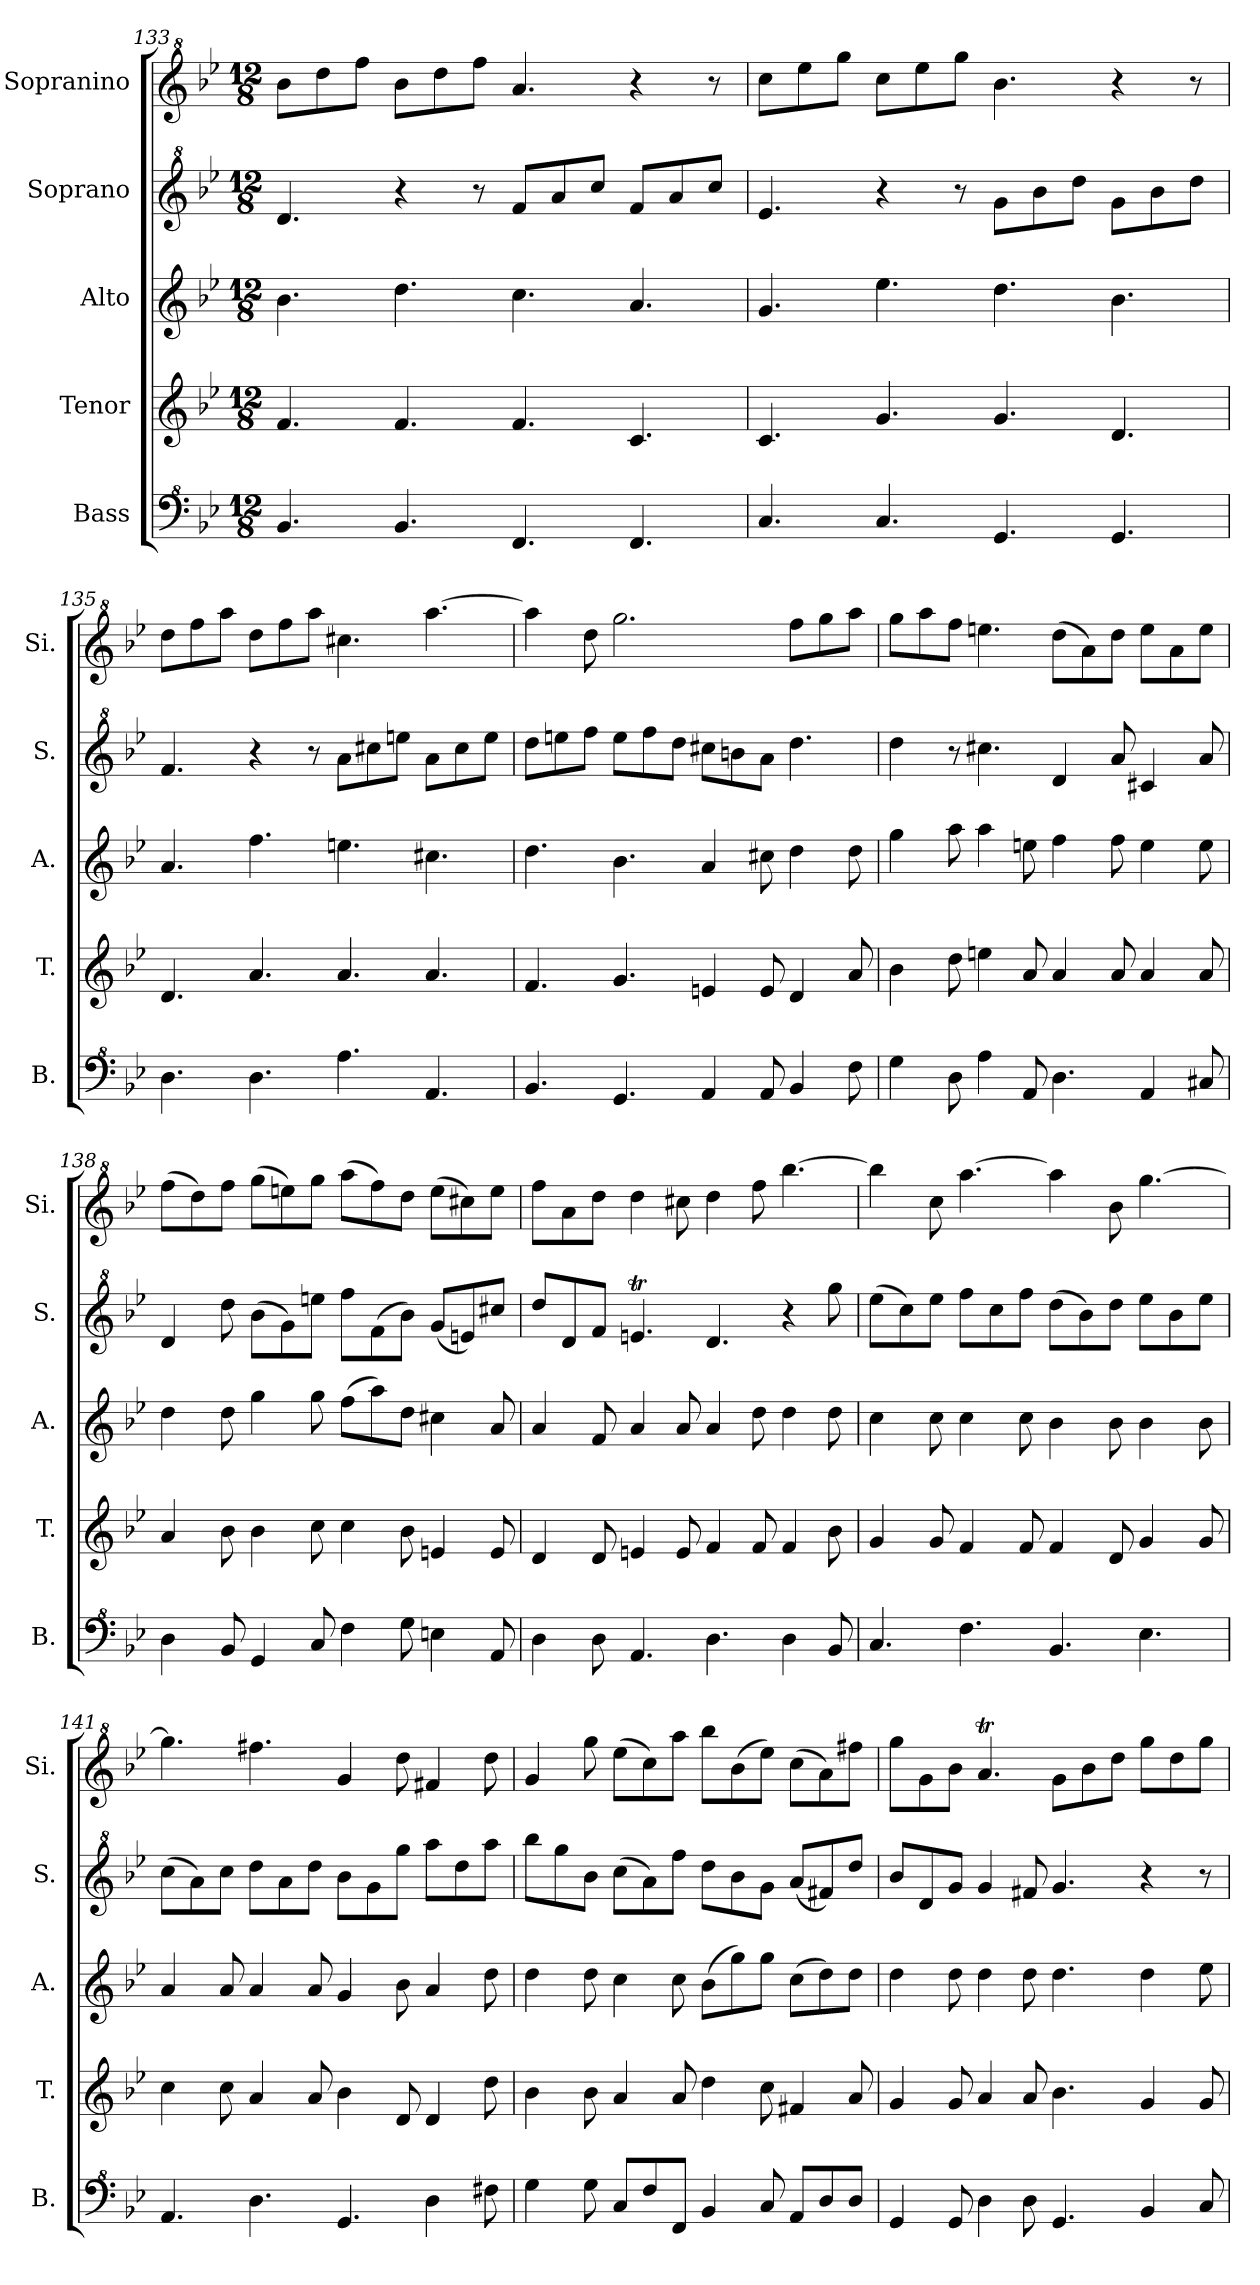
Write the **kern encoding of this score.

**kern	**kern	**kern	**kern	**kern
*part5	*part4	*part3	*part2	*part1
*staff5	*staff4	*staff3	*staff2	*staff1
*I"Bass	*I"Tenor	*I"Alto	*I"Soprano	*I"Sopranino
*I'B.	*I'T.	*I'A.	*I'S.	*I'Si.
*clefF^4	*clefG2	*clefG2	*clefG^2	*clefG^2
*k[b-e-]	*k[b-e-]	*k[b-e-]	*k[b-e-]	*k[b-e-]
*M12/8	*M12/8	*M12/8	*M12/8	*M12/8
=133	=133	=133	=133	=133
4.B-/	4.f/	4.b-\	4.dd/	8bb-\L
.	.	.	.	8ddd\
.	.	.	.	8fff\J
4.B-/	4.f/	4.dd\	4r	8bb-\L
.	.	.	.	8ddd\
.	.	.	8r	8fff\J
4.F/	4.f/	4.cc\	8ff/L	4.aa/
.	.	.	8aa/	.
.	.	.	8ccc/J	.
4.F/	4.c/	4.a/	8ff/L	4r
.	.	.	8aa/	.
.	.	.	8ccc/J	8r
=134	=134	=134	=134	=134
4.c/	4.c/	4.g/	4.ee-/	8ccc\L
.	.	.	.	8eee-\
.	.	.	.	8ggg\J
4.c/	4.g/	4.ee-\	4r	8ccc\L
.	.	.	.	8eee-\
.	.	.	8r	8ggg\J
4.G/	4.g/	4.dd\	8gg\L	4.bb-\
.	.	.	8bb-\	.
.	.	.	8ddd\J	.
4.G/	4.d/	4.b-\	8gg\L	4r
.	.	.	8bb-\	.
.	.	.	8ddd\J	8r
=135	=135	=135	=135	=135
4.d\	4.d/	4.a/	4.ff/	8ddd\L
.	.	.	.	8fff\
.	.	.	.	8aaa\J
4.d\	4.a/	4.ff\	4r	8ddd\L
.	.	.	.	8fff\
.	.	.	8r	8aaa\J
4.a\	4.a/	4.een\	8aa\L	4.ccc#X\
.	.	.	8ccc#X\	.
.	.	.	8eeen\J	.
4.A/	4.a/	4.cc#X\	8aa\L	[4.aaa\
.	.	.	8ccc#\	.
.	.	.	8eee\J	.
!!LO:LB:g=z
=136	=136	=136	=136	=136
4.B-/	4.f/	4.dd\	8ddd\L	4aaa\]
.	.	.	8eeen\	.
.	.	.	8fff\J	8ddd\
4.G/	4.g/	4.b-\	8eee\L	2.ggg\
.	.	.	8fff\	.
.	.	.	8ddd\J	.
4A/	4en/	4a/	8ccc#X\L	.
.	.	.	8bbn\	.
8A/	8e/	8cc#X\	8aa\J	.
4B-/	4d/	4dd\	4.ddd\	8fff\L
.	.	.	.	8ggg\
8f\	8a/	8dd\	.	8aaa\J
=137	=137	=137	=137	=137
4g\	4b-\	4gg\	4ddd\	8ggg\L
.	.	.	.	8aaa\
8d\	8dd\	8aa\	8r	8fff\J
4a\	4een\	4aa\	4.ccc#X\	4.eeen\
8A/	8a/	8een\	.	.
4.d\	4a/	4ff\	4dd/	(>8ddd\L
.	.	.	.	8aa\)
.	8a/	8ff\	8aa/	8ddd\J
4A/	4a/	4ee\	4cc#X/	8eee\L
.	.	.	.	8aa\
8c#X/	8a/	8ee\	8aa/	8eee\J
=138	=138	=138	=138	=138
4d\	4a/	4dd\	4dd/	(>8fff\L
.	.	.	.	8ddd\)
8B-/	8b-\	8dd\	8ddd\	8fff\J
4G/	4b-\	4gg\	(>8bb-\L	(>8ggg\L
.	.	.	8gg\)	8eeen\)
8c/	8cc\	8gg\	8eeen\J	8ggg\J
4f\	4cc\	(>8ff\L	8fff\L	(>8aaa\L
.	.	8aa\)	(>8ff\	8fff\)
8g\	8b-\	8dd\J	8bb-\J)	8ddd\J
4en\	4en/	4cc#X\	(8gg/L	(>8eee\L
.	.	.	8een/)	8ccc#X\)
8A/	8e/	8a/	8ccc#X/J	8eee\J
=139	=139	=139	=139	=139
4d\	4d/	4a/	8ddd/L	8fff\L
.	.	.	8dd/	8aa\
8d\	8d/	8f/	8ff/J	8ddd\J
4.A/	4en/	4a/	4.eent/	4ddd\
.	8e/	8a/	.	8ccc#X\
4.d\	4f/	4a/	4.dd/	4ddd\
.	8f/	8dd\	.	8fff\
4d\	4f/	4dd\	4r	[4.bbb-\
8B-/	8b-\	8dd\	8ggg\	.
=140	=140	=140	=140	=140
4.c/	4g/	4cc\	(>8eee-\L	4bbb-\]
.	.	.	8ccc\)	.
.	8g/	8cc\	8eee-\J	8ccc\
4.f\	4f/	4cc\	8fff\L	[4.aaa\
.	.	.	8ccc\	.
.	8f/	8cc\	8fff\J	.
4.B-/	4f/	4b-\	(>8ddd\L	4aaa\]
.	.	.	8bb-\)	.
.	8d/	8b-\	8ddd\J	8bb-\
4.e-\	4g/	4b-\	8eee-\L	[4.ggg\
.	.	.	8bb-\	.
.	8g/	8b-\	8eee-\J	.
=141	=141	=141	=141	=141
4.A/	4cc\	4a/	(>8ccc\L	4.ggg\]
.	.	.	8aa\)	.
.	8cc\	8a/	8ccc\J	.
4.d\	4a/	4a/	8ddd\L	4.fff#X\
.	.	.	8aa\	.
.	8a/	8a/	8ddd\J	.
4.G/	4b-\	4g/	8bb-\L	4gg/
.	.	.	8gg\	.
.	8d/	8b-\	8ggg\J	8ddd\
4d\	4d/	4a/	8aaa\L	4ff#X/
.	.	.	8ddd\	.
8f#X\	8dd\	8dd\	8aaa\J	8ddd\
!!LO:PB:g=z
=142	=142	=142	=142	=142
4g\	4b-\	4dd\	8bbb-\L	4gg/
.	.	.	8ggg\	.
8g\	8b-\	8dd\	8bb-\J	8ggg\
8c/L	4a/	4cc\	(>8ccc\L	(>8eee-\L
8f/	.	.	8aa\)	8ccc\)
8F/J	8a/	8cc\	8fff\J	8aaa\J
4B-/	4dd\	(>8b-\L	8ddd\L	8bbb-\L
.	.	8gg\)	8bb-\	(>8bb-\
8c/	8cc\	8gg\J	8gg\J	8eee-\J)
8A/L	4f#X/	(>8cc\L	(8aa/L	(>8ccc\L
8d/	.	8dd\)	8ff#X/)	8aa\)
8d/J	8a/	8dd\J	8ddd/J	8fff#X\J
=143	=143	=143	=143	=143
4G/	4g/	4dd\	8bb-/L	8ggg\L
.	.	.	8dd/	8gg\
8G/	8g/	8dd\	8gg/J	8bb-\J
4d\	4a/	4dd\	4gg/	4.aat/
8d\	8a/	8dd\	8ff#X/	.
4.G/	4.b-\	4.dd\	4.gg/	8gg\L
.	.	.	.	8bb-\
.	.	.	.	8ddd\J
4B-/	4g/	4dd\	4r	8ggg\L
.	.	.	.	8ddd\
8c/	8g/	8ee-\	8r	8ggg\J
=	=	=	=	=
*-	*-	*-	*-	*-
